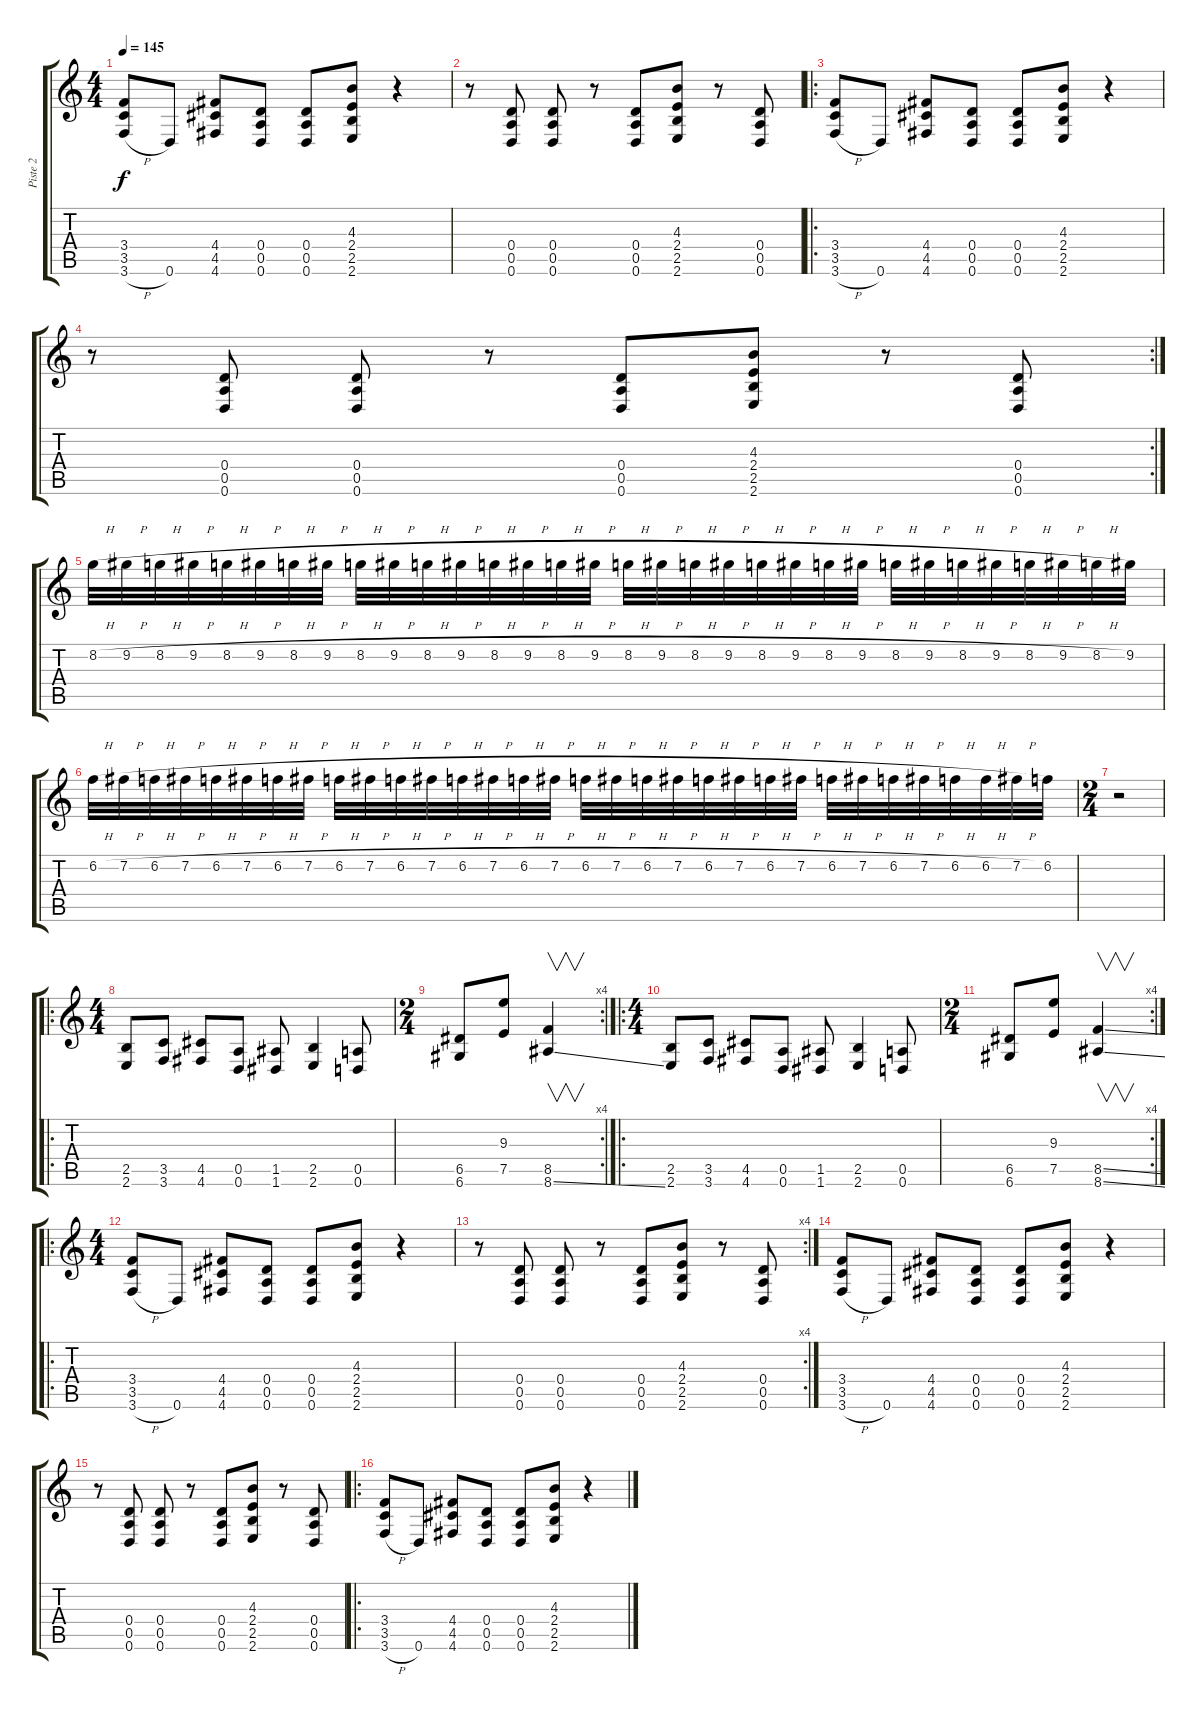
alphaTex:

\track ("Piste 2" "Piste 2") {instrument distortionguitar}
\staff {score tabs}
\tuning (E4 B3 G3 D3 A2 D2) {hide}
\ts (4 4)
\tempo 145
\clef g2
\ks c
(3.4 3.5 3.6{h}).8{dy f} 0.6.8 (4.4 4.5 4.6).8 (0.4 0.5 0.6).8 (0.4 0.5 0.6).8 (4.3 2.4 2.5 2.6).8 r.4 |
r.8 (0.4 0.5 0.6).8 (0.4 0.5 0.6).8 r.8 (0.4 0.5 0.6).8 (4.3 2.4 2.5 2.6).8 r.8 (0.4 0.5 0.6).8 |
\ro
(3.4 3.5 3.6{h}).8 0.6.8 (4.4 4.5 4.6).8 (0.4 0.5 0.6).8 (0.4 0.5 0.6).8 (4.3 2.4 2.5 2.6).8 r.4 |
\rc 2
r.8 (0.4 0.5 0.6).8 (0.4 0.5 0.6).8 r.8 (0.4 0.5 0.6).8 (4.3 2.4 2.5 2.6).8 r.8 (0.4 0.5 0.6).8 |
8.2{h}.32 9.2{h}.32 8.2{h}.32 9.2{h}.32 8.2{h}.32 9.2{h}.32 8.2{h}.32 9.2{h}.32 8.2{h}.32 9.2{h}.32 8.2{h}.32 9.2{h}.32 8.2{h}.32 9.2{h}.32 8.2{h}.32 9.2{h}.32 8.2{h}.32 9.2{h}.32 8.2{h}.32 9.2{h}.32 8.2{h}.32 9.2{h}.32 8.2{h}.32 9.2{h}.32 8.2{h}.32 9.2{h}.32 8.2{h}.32 9.2{h}.32 8.2{h}.32 9.2{h}.32 8.2{h}.32 9.2.32 |
6.2{h}.32 7.2{h}.32 6.2{h}.32 7.2{h}.32 6.2{h}.32 7.2{h}.32 6.2{h}.32 7.2{h}.32 6.2{h}.32 7.2{h}.32 6.2{h}.32 7.2{h}.32 6.2{h}.32 7.2{h}.32 6.2{h}.32 7.2{h}.32 6.2{h}.32 7.2{h}.32 6.2{h}.32 7.2{h}.32 6.2{h}.32 7.2{h}.32 6.2{h}.32 7.2{h}.32 6.2{h}.32 7.2{h}.32 6.2{h}.32 7.2{h}.32 6.2{h}.32 6.2{h}.32 7.2{h}.32 6.2.32 |
\ts (2 4)
r.2 |
\ro
\ts (4 4)
(2.5 2.6).8 (3.5 3.6).8 (4.5 4.6).8 (0.5 0.6).8 (1.5 1.6).8 (2.5 2.6).4 (0.5 0.6).8 |
\rc 4
\ts (2 4)
(6.5 6.6).8 (9.3 7.5).8 (8.5 8.6{ss}).4{v} |
\ro
\ts (4 4)
(2.5 2.6).8 (3.5 3.6).8 (4.5 4.6).8 (0.5 0.6).8 (1.5 1.6).8 (2.5 2.6).4 (0.5 0.6).8 |
\rc 4
\ts (2 4)
(6.5 6.6).8 (9.3 7.5).8 (8.5{ss} 8.6{ss}).4{v} |
\ro
\ts (4 4)
(3.4 3.5 3.6{h}).8 0.6.8 (4.4 4.5 4.6).8 (0.4 0.5 0.6).8 (0.4 0.5 0.6).8 (4.3 2.4 2.5 2.6).8 r.4 |
\rc 4
r.8 (0.4 0.5 0.6).8 (0.4 0.5 0.6).8 r.8 (0.4 0.5 0.6).8 (4.3 2.4 2.5 2.6).8 r.8 (0.4 0.5 0.6).8 |
(3.4 3.5 3.6{h}).8 0.6.8 (4.4 4.5 4.6).8 (0.4 0.5 0.6).8 (0.4 0.5 0.6).8 (4.3 2.4 2.5 2.6).8 r.4 |
r.8 (0.4 0.5 0.6).8 (0.4 0.5 0.6).8 r.8 (0.4 0.5 0.6).8 (4.3 2.4 2.5 2.6).8 r.8 (0.4 0.5 0.6).8 |
\ro
(3.4 3.5 3.6{h}).8 0.6.8 (4.4 4.5 4.6).8 (0.4 0.5 0.6).8 (0.4 0.5 0.6).8 (4.3 2.4 2.5 2.6).8 r.4
